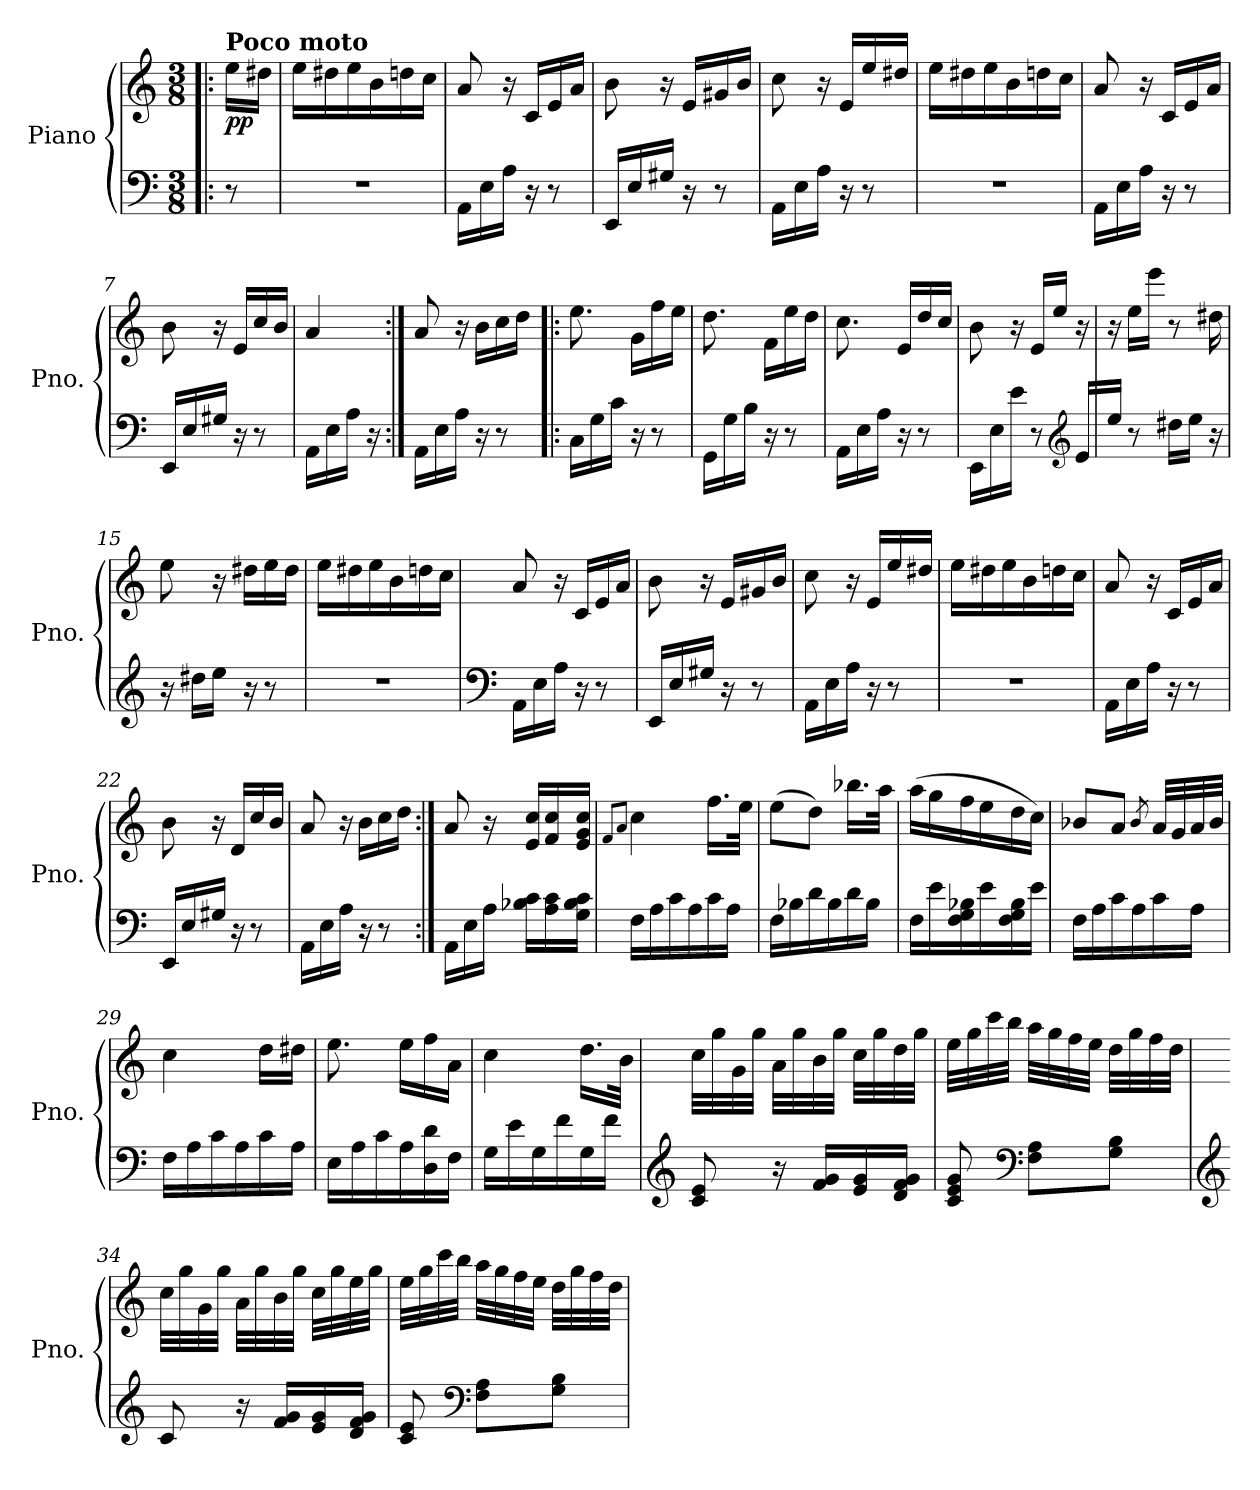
**kern	**kern	**dynam
*part1	*part1	*part1
*staff2	*staff1	*staff1/2
*I"Piano	*	*
*I'Pno.	*	*
*clefF4	*clefG2	*
*k[]	*k[]	*
*M3/8	*M3/8	*
=!|:	=!|:	=!|:
!	!LO:TX:a:B:t=Poco moto	!
!	!	!LO:DY:b
8r	16ee\LL	pp
.	16dd#X\JJ	.
=1	=1	=1
4.r	16ee\LL	.
.	16dd#X\	.
.	16ee\	.
.	16b\	.
.	16ddn\	.
.	16cc\JJ	.
=2	=2	=2
16AA\LL	8a/	.
16E\	.	.
16A\JJ	16r	.
16r	16c/LL	.
8r	16e/	.
.	16a/JJ	.
=3	=3	=3
16EE/LL	8b\	.
16E/	.	.
16G#X/JJ	16r	.
16r	16e/LL	.
8r	16g#X/	.
.	16b/JJ	.
=4	=4	=4
16AA\LL	8cc\	.
16E\	.	.
16A\JJ	16r	.
16r	16e/LL	.
8r	16ee/	.
.	16dd#X/JJ	.
=5	=5	=5
4.r	16ee\LL	.
.	16dd#X\	.
.	16ee\	.
.	16b\	.
.	16ddn\	.
.	16cc\JJ	.
=6	=6	=6
16AA\LL	8a/	.
16E\	.	.
16A\JJ	16r	.
16r	16c/LL	.
8r	16e/	.
.	16a/JJ	.
!!LO:LB:g=z
=7	=7	=7
16EE/LL	8b\	.
16E/	.	.
16G#X/JJ	16r	.
16r	16e/LL	.
8r	16cc/	.
.	16b/JJ	.
=8	=8	=8
16AA\LL	4a/	.
16E\	.	.
16A\JJ	.	.
16r	.	.
=9:|!	=9:|!	=9:|!
16AA\LL	8a/	.
16E\	.	.
16A\JJ	16r	.
16r	16b\LL	.
8r	16cc\	.
.	16dd\JJ	.
=10!|:	=10!|:	=10!|:
16C\LL	8.ee\	.
16G\	.	.
16c\JJ	.	.
16r	16g\LL	.
8r	16ff\	.
.	16ee\JJ	.
=11	=11	=11
16GG\LL	8.dd\	.
16G\	.	.
16B\JJ	.	.
16r	16f\LL	.
8r	16ee\	.
.	16dd\JJ	.
=12	=12	=12
16AA\LL	8.cc\	.
16E\	.	.
16A\JJ	.	.
16r	16e/LL	.
8r	16dd/	.
.	16cc/JJ	.
=13	=13	=13
16EE\LL	8b\	.
16E\	.	.
16e\JJ	16r	.
8r	16e/LL	.
.	16ee/JJ	.
*clefG2	*	*
16e/LL	16r	.
=14	=14	=14
16ee/JJ	16r	.
8r	16ee\LL	.
.	16eee\JJ	.
16dd#X\LL	8r	.
16ee\JJ	.	.
16r	16dd#X\	.
!!LO:LB:g=z
=15	=15	=15
16r	8ee\	.
16dd#X\LL	.	.
16ee\JJ	16r	.
16r	16dd#X\LL	.
8r	16ee\	.
.	16dd#\JJ	.
=16	=16	=16
4.r	16ee\LL	.
.	16dd#X\	.
.	16ee\	.
.	16b\	.
.	16ddn\	.
.	16cc\JJ	.
=17	=17	=17
*clefF4	*	*
16AA\LL	8a/	.
16E\	.	.
16A\JJ	16r	.
16r	16c/LL	.
8r	16e/	.
.	16a/JJ	.
=18	=18	=18
16EE/LL	8b\	.
16E/	.	.
16G#X/JJ	16r	.
16r	16e/LL	.
8r	16g#X/	.
.	16b/JJ	.
=19	=19	=19
16AA\LL	8cc\	.
16E\	.	.
16A\JJ	16r	.
16r	16e/LL	.
8r	16ee/	.
.	16dd#X/JJ	.
=20	=20	=20
4.r	16ee\LL	.
.	16dd#X\	.
.	16ee\	.
.	16b\	.
.	16ddn\	.
.	16cc\JJ	.
=21	=21	=21
16AA\LL	8a/	.
16E\	.	.
16A\JJ	16r	.
16r	16c/LL	.
8r	16e/	.
.	16a/JJ	.
!!LO:LB:g=z
=22	=22	=22
16EE/LL	8b\	.
16E/	.	.
16G#X/JJ	16r	.
16r	16d/LL	.
8r	16cc/	.
.	16b/JJ	.
=23	=23	=23
16AA\LL	8a/	.
16E\	.	.
16A\JJ	16r	.
16r	16b\LL	.
8r	16cc\	.
.	16dd\JJ	.
=24:|!	=24:|!	=24:|!
16AA\LL	8a/	.
16E\	.	.
16A\JJ	16r	.
16B-X\ 16c\LL	16e/ 16cc/LL	.
16A\ 16c\	16f/ 16cc/	.
16G\ 16B-\ 16c\JJ	16e/ 16g/ 16cc/JJ	.
=25	=25	=25
.	8qf/L	.
.	8qa/J	.
16F\LL	4cc\	.
16A\	.	.
16c\	.	.
16A\	.	.
16c\	16.ff\LL	.
16A\JJ	.	.
.	32ee\JJk	.
=26	=26	=26
16F\LL	(>8ee\L	.
16B-X\	.	.
16d\	8dd\J)	.
16B-\	.	.
16d\	16.bb-X\LL	.
16B-\JJ	.	.
.	32aa\JJk	.
=27	=27	=27
16F\LL	(>16aa\LL	.
16e\	16gg\	.
16F\ 16G\ 16B-X\	16ff\	.
16e\	16ee\	.
16F\ 16G\ 16B-\	16dd\	.
16e\JJ	16cc\JJ)	.
!!LO:LB:g=z
=28	=28	=28
16F\LL	8b-X/L	.
16A\	.	.
16c\	8a/J	.
16A\	.	.
.	8qb-/	.
16c\	32a/LLL	.
.	32g/	.
16A\JJ	32a/	.
.	32b-/JJJ	.
=29	=29	=29
16F\LL	4cc\	.
16A\	.	.
16c\	.	.
16A\	.	.
16c\	16dd\LL	.
16A\JJ	16dd#X\JJ	.
=30	=30	=30
16E\LL	8.ee\	.
16A\	.	.
16c\	.	.
16A\	16ee\LL	.
16D\ 16d\	16ff\	.
16F\JJ	16a\JJ	.
=31	=31	=31
16G\LL	4cc\	.
16e\	.	.
16G\	.	.
16f\	.	.
16G\	16.dd\LL	.
16f\JJ	.	.
.	32b\JJk	.
=32	=32	=32
*clefG2	*	*
8c/ 8e/	32cc\LLL	.
.	32gg\	.
.	32g\	.
.	32gg\JJJ	.
16r	32a\LLL	.
.	32gg\	.
16f/ 16g/LL	32b\	.
.	32gg\JJJ	.
16e/ 16g/	32cc\LLL	.
.	32gg\	.
16d/ 16f/ 16g/JJ	32dd\	.
.	32gg\JJJ	.
=33	=33	=33
8c/ 8e/ 8g/	32ee\LLL	.
.	32gg\	.
.	32ccc\	.
.	32bb\JJJ	.
*clefF4	*	*
8F\ 8A\L	32aa\LLL	.
.	32gg\	.
.	32ff\	.
.	32ee\JJJ	.
8G\ 8B\J	32dd\LLL	.
.	32gg\	.
.	32ff\	.
.	32dd\JJJ	.
!!LO:PB:g=z
=34	=34	=34
*clefG2	*	*
8c/	32cc\LLL	.
.	32gg\	.
.	32g\	.
.	32gg\JJJ	.
16r	32a\LLL	.
.	32gg\	.
16f/ 16g/LL	32b\	.
.	32gg\JJJ	.
16e/ 16g/	32cc\LLL	.
.	32gg\	.
16d/ 16f/ 16g/JJ	32ee\	.
.	32gg\JJJ	.
=35	=35	=35
8c/ 8e/	32ee\LLL	.
.	32gg\	.
.	32ccc\	.
.	32bb\JJJ	.
*clefF4	*	*
8F\ 8A\L	32aa\LLL	.
.	32gg\	.
.	32ff\	.
.	32ee\JJJ	.
8G\ 8B\J	32dd\LLL	.
.	32gg\	.
.	32ff\	.
.	32dd\JJJ	.
=	=	=
*-	*-	*-
